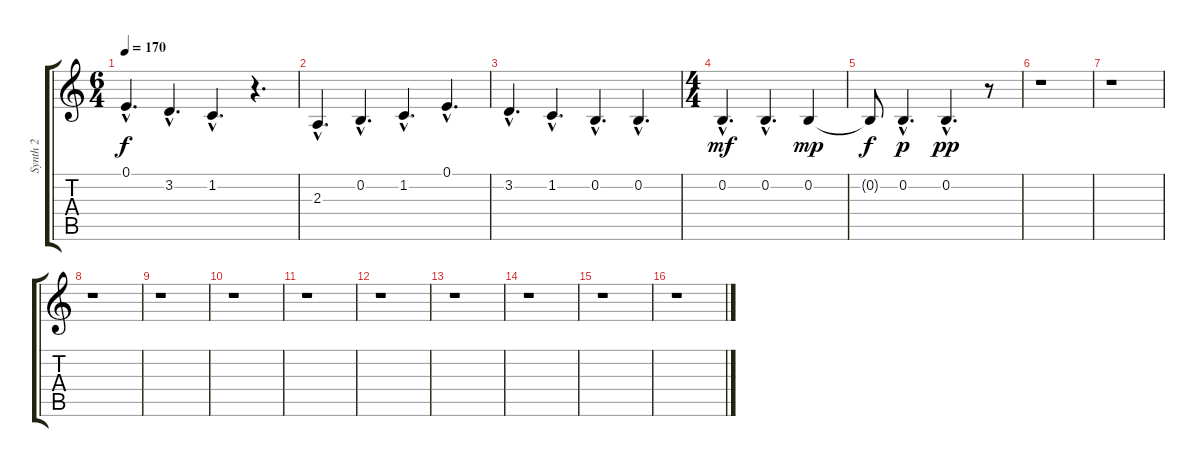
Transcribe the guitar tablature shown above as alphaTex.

\track ("Synth 2" "Synth 2") {instrument pad7halo}
\staff {score tabs}
\tuning (E4 B3 G3 D3 A2 E2) {hide}
\ts (6 4)
\tempo 170
\clef g2
\ks c
0.1{hac}.4{d dy f balance 2} 3.2{hac}.4{d balance 6} 1.2{hac}.4{d balance 11} r.4{d} |
2.3{hac}.4{d balance 15} 0.2{hac}.4{d balance 3} 1.2{hac}.4{d balance 5} 0.1{hac}.4{d balance 7} |
3.2{hac}.4{d balance 8} 1.2{hac}.4{d balance 10} 0.2{hac}.4{d balance 12} 0.2{hac}.4{d balance 13} |
\ts (4 4)
0.2{hac}.4{d dy mf balance 15} 0.2{hac}.4{d balance 5} 0.2.4{dy mp balance 11} |
0.2{t}.8{dy f} 0.2{hac}.4{d dy p balance 10} 0.2{hac}.4{d dy pp balance 6} r.8 |
r.1 |
r.1 |
r.1 |
r.1 |
r.1 |
r.1 |
r.1 |
r.1 |
r.1 |
r.1 |
r.1
